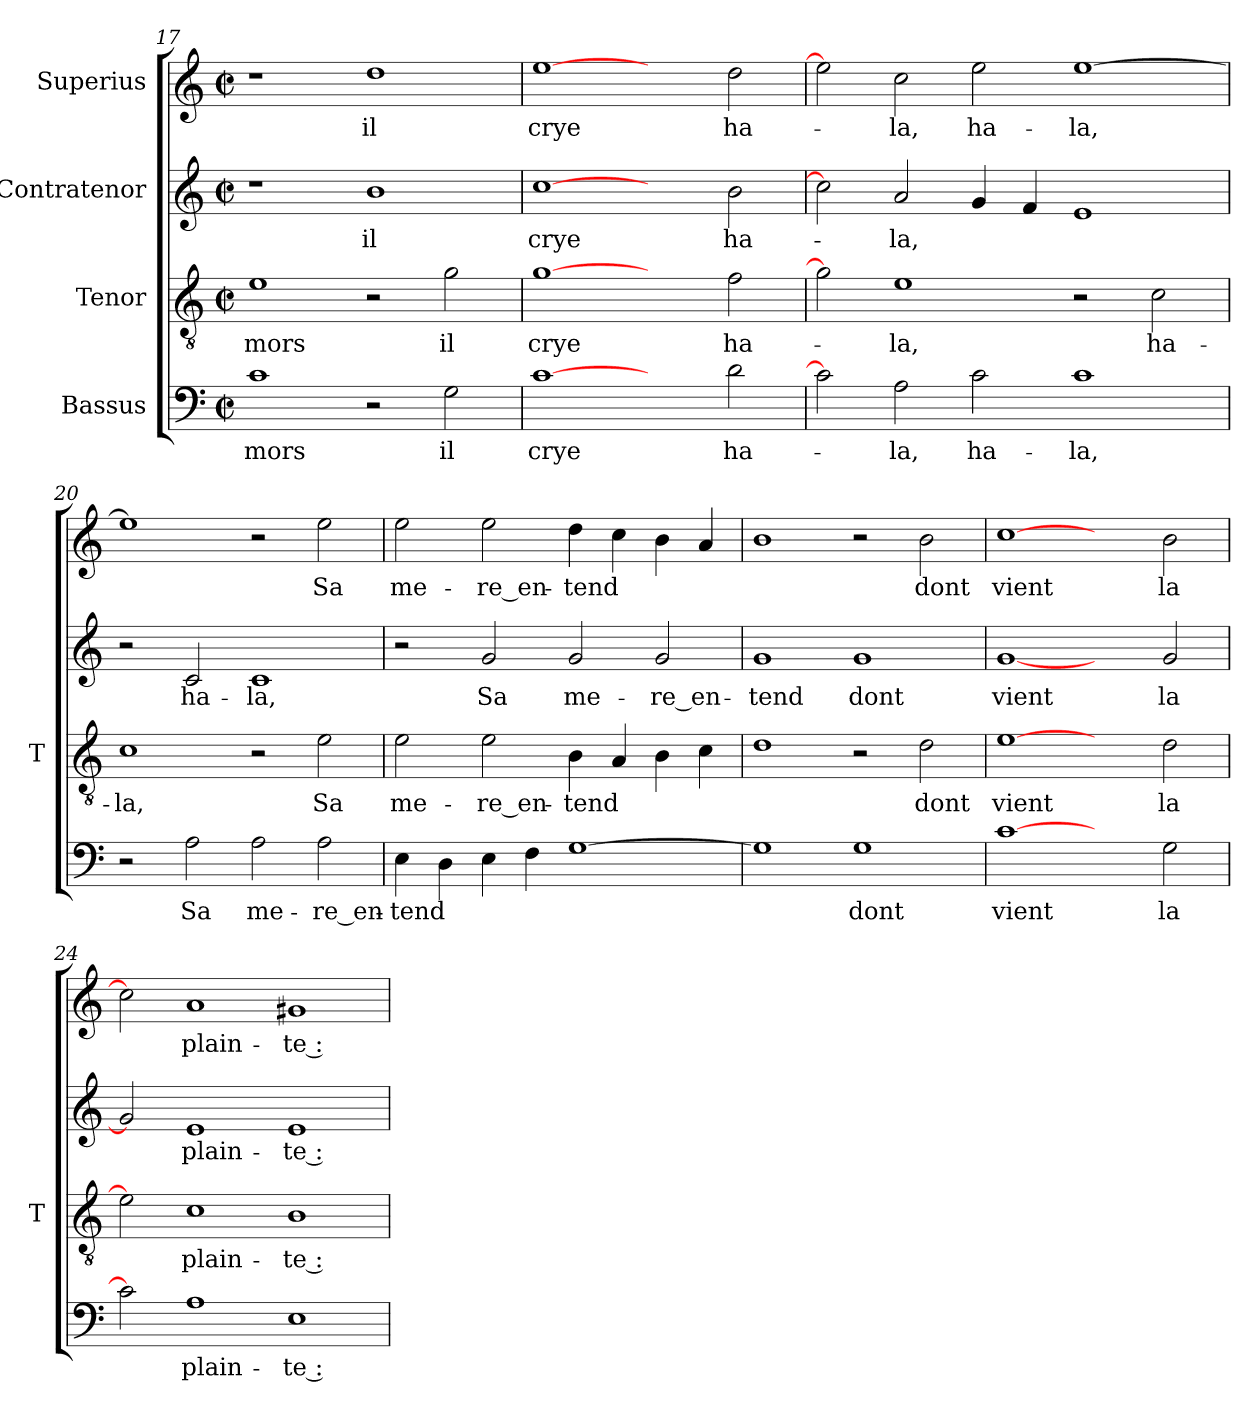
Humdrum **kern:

**kern	**text	**kern	**text	**kern	**text	**kern	**text
*part4	*part4	*part3	*part3	*part2	*part2	*part1	*part1
*staff4	*staff4	*staff3	*staff3	*staff2	*staff2	*staff1	*staff1
*I"Bassus	*	*I"Tenor	*	*I"Contratenor	*	*I"Superius	*
*	*	*I'T	*	*	*	*	*
*clefF4	*	*clefGv2	*	*clefG2	*	*clefG2	*
*k[]	*	*k[]	*	*k[]	*	*k[]	*
*C:	*	*C:	*	*C:	*	*C:	*
*M2/2	*	*M2/2	*	*M2/2	*	*M2/2	*
*met(c|)	*	*met(c|)	*	*met(c|)	*	*met(c|)	*
=17	=17	=17	=17	=17	=17	=17	=17
1c	-mors	1e	-mors	1r	.	1r	.
2r	.	2r	.	1b	-il	1dd	-il
2G	-il	2g	-il	.	.	.	.
=18	=18	=18	=18	=18	=18	=18	=18
[1c	-crye	[1g	-crye	[1cc	-crye	[1ee	-crye
2ryy	.	2ryy	.	2ryy	.	2ryy	.
2d	ha-	2f	ha-	2b	ha-	2dd	ha-
=19	=19	=19	=19	=19	=19	=19	=19
2c]	.	2g]	.	2cc]	.	2ee]	.
2A	-la,	1e	-la,	2a	-la,	2cc	-la,
2c	ha-	.	.	4g	.	2ee	ha-
.	.	.	.	4f	.	.	.
1c	-la,	2r	.	1e	.	[1ee	-la,
.	.	2c	ha-	.	.	.	.
=20	=20	=20	=20	=20	=20	=20	=20
2r	.	1c	-la,	2r	.	1ee]	.
2A	-Sa	.	.	2c	ha-	.	.
2A	me-	2r	.	1c	-la,	2r	.
2A	re_en-	2e	-Sa	.	.	2ee	-Sa
!!LO:LB:g=z
=21	=21	=21	=21	=21	=21	=21	=21
4E	-tend	2e	me-	2r	.	2ee	me-
4D	.	.	.	.	.	.	.
4E	.	2e	re_en-	2g	-Sa	2ee	re_en-
4F	.	.	.	.	.	.	.
[1G	.	4B	-tend	2g	me-	4dd	-tend
.	.	4A	.	.	.	4cc	.
.	.	4B	.	2g	re_en-	4b	.
.	.	4c	.	.	.	4a	.
=22	=22	=22	=22	=22	=22	=22	=22
1G]	.	1d	.	1g	-tend	1b	.
1G	-dont	2r	.	1g	-dont	2r	.
.	.	2d	-dont	.	.	2b	-dont
=23	=23	=23	=23	=23	=23	=23	=23
[1c	-vient	[1e	-vient	[1g	-vient	[1cc	-vient
2ryy	.	2ryy	.	2ryy	.	2ryy	.
2G	-la	2d	-la	2g	-la	2b	-la
=24	=24	=24	=24	=24	=24	=24	=24
2c]	.	2e]	.	2g]	.	2cc]	.
1A	plain-	1c	plain-	1e	plain-	1a	plain-
1E	-te :	1B	-te :	1e	-te :	1g#X	-te :
=	=	=	=	=	=	=	=
*-	*-	*-	*-	*-	*-	*-	*-
